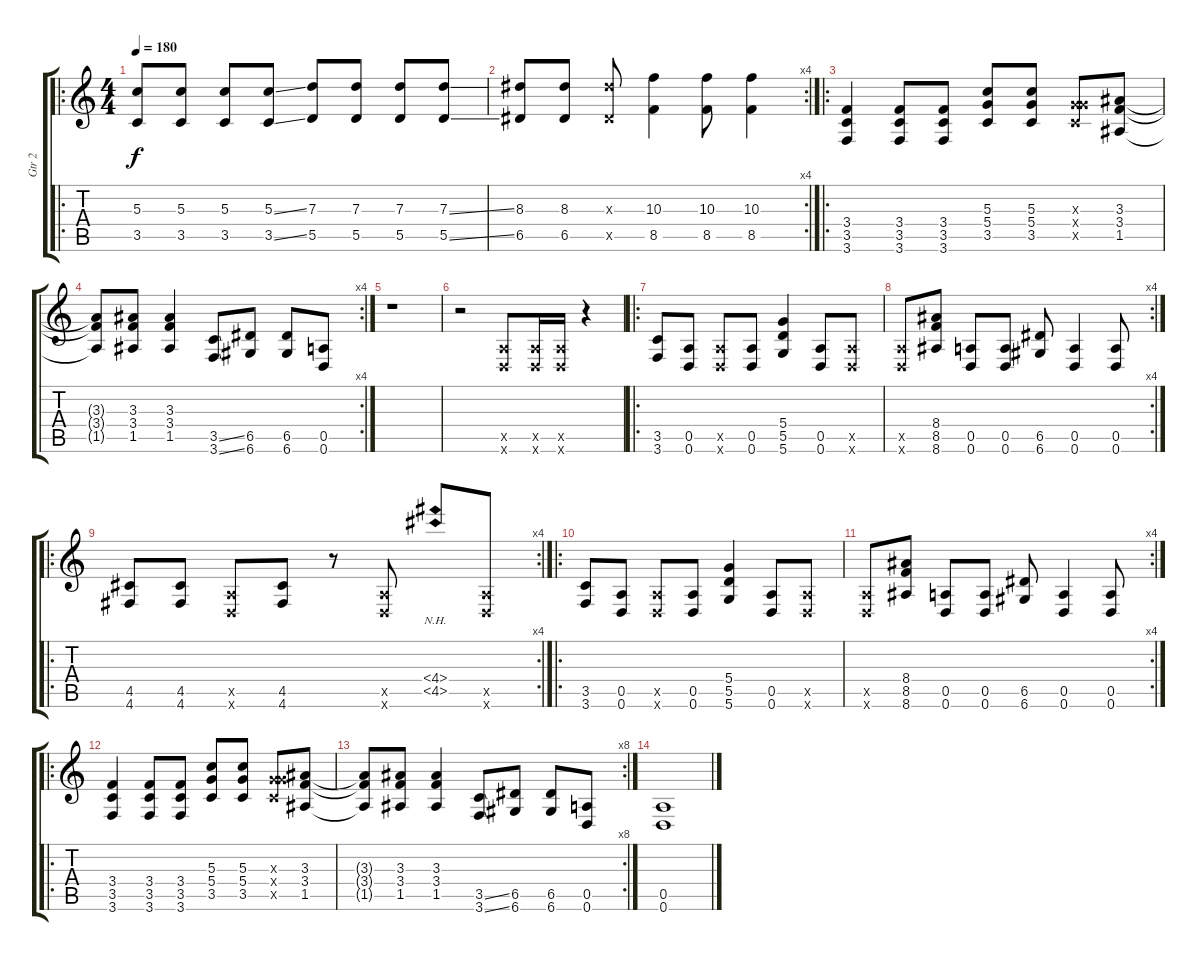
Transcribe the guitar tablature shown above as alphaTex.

\track ("Gtr 2" "Gtr 2") {instrument distortionguitar}
\staff {score tabs}
\tuning (E4 B3 G3 D3 A2 D2) {hide}
\ro
\ts (4 4)
\tempo 180
\clef g2
\ks c
(5.3 3.5).8{dy f} (5.3 3.5).8 (5.3 3.5).8 (5.3{ss} 3.5{ss}).8 (7.3 5.5).8 (7.3 5.5).8 (7.3 5.5).8 (7.3{ss} 5.5{ss}).8 |
\rc 4
(8.3 6.5).8 (8.3 6.5).8 (8.3{x} 6.5{x}).8 (10.3 8.5).4 (10.3 8.5).8 (10.3 8.5).4 |
\ro
(3.4 3.5 3.6).4 (3.4 3.5 3.6).8 (3.4 3.5 3.6).8 (5.3 5.4 3.5).8 (5.3 5.4 3.5).8 (0.3{x} 5.4{x} 3.5{x}).8 (3.3 3.4 1.5).8 |
\rc 4
(3.3{t} 3.4{t} 1.5{t}).8 (3.3 3.4 1.5).8 (3.3 3.4 1.5).4 (3.5{ss} 3.6{ss}).8 (6.5 6.6).8 (6.5 6.6).8 (0.5 0.6).8 |
r.1 |
r.2 (0.5{x} 0.6{x}).8 (0.5{x} 0.6{x}).16 (0.5{x} 0.6{x}).16 r.4 |
\ro
(3.5 3.6).8 (0.5 0.6).8 (0.5{x} 0.6{x}).8 (0.5 0.6).8 (5.4 5.5 5.6).4 (0.5 0.6).8 (0.5{x} 0.6{x}).8 |
\rc 4
(0.5{x} 0.6{x}).8 (8.4 8.5 8.6).8 (0.5 0.6).8 (0.5 0.6).8 (6.5 6.6).8 (0.5 0.6).4 (0.5 0.6).8 |
\ro
\rc 4
(4.5 4.6).8 (4.5 4.6).8 (0.5{x} 0.6{x}).8 (4.5 4.6).8 r.8 (0.5{x} 0.6{x}).8 (4.4{nh} 4.5{nh}).8 (0.5{x} 0.6{x}).8 |
\ro
(3.5 3.6).8 (0.5 0.6).8 (0.5{x} 0.6{x}).8 (0.5 0.6).8 (5.4 5.5 5.6).4 (0.5 0.6).8 (0.5{x} 0.6{x}).8 |
\rc 4
(0.5{x} 0.6{x}).8 (8.4 8.5 8.6).8 (0.5 0.6).8 (0.5 0.6).8 (6.5 6.6).8 (0.5 0.6).4 (0.5 0.6).8 |
\ro
(3.4 3.5 3.6).4 (3.4 3.5 3.6).8 (3.4 3.5 3.6).8 (5.3 5.4 3.5).8 (5.3 5.4 3.5).8 (0.3{x} 5.4{x} 3.5{x}).8 (3.3 3.4 1.5).8 |
\rc 8
(3.3{t} 3.4{t} 1.5{t}).8 (3.3 3.4 1.5).8 (3.3 3.4 1.5).4 (3.5{ss} 3.6{ss}).8 (6.5 6.6).8 (6.5 6.6).8 (0.5 0.6).8 |
(0.5 0.6).1
